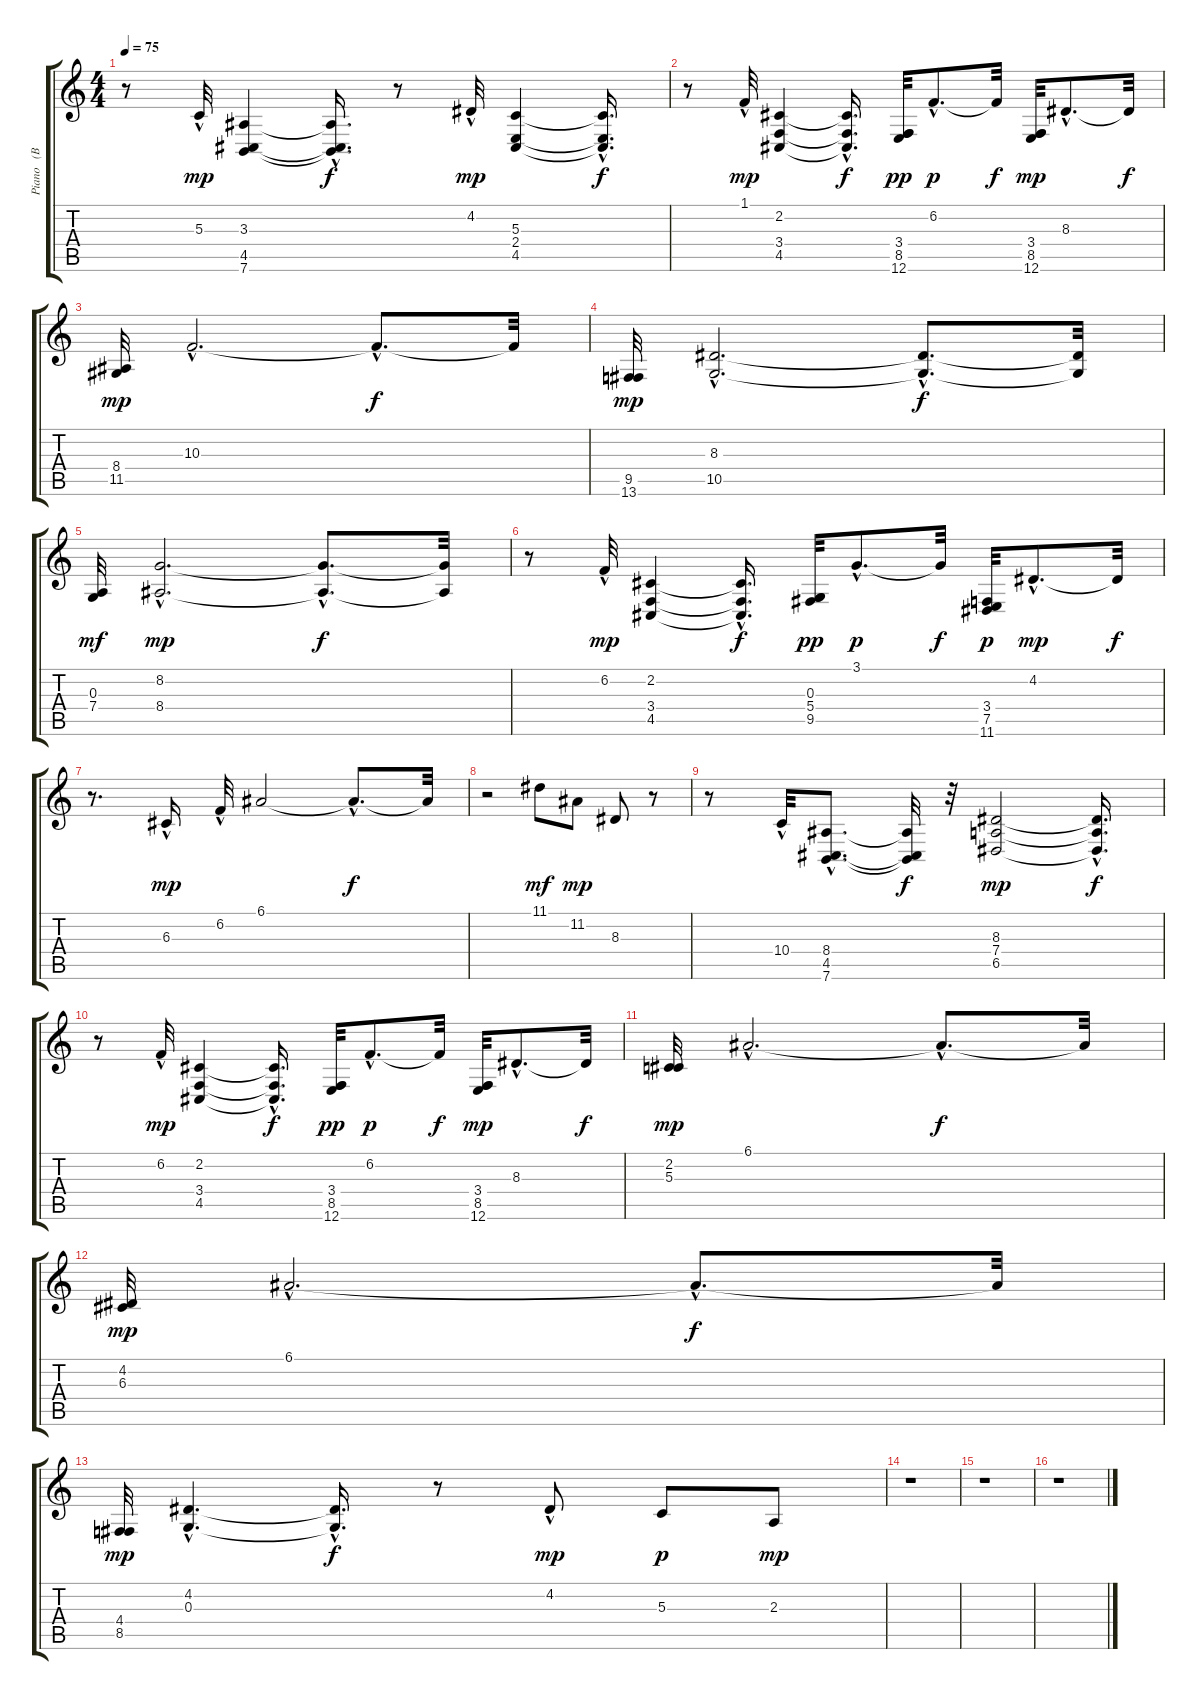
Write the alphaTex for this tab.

\track ("Piano   (BB)" "Piano   (B") {instrument electricpiano1}
\staff {score tabs}
\tuning (E4 B3 G3 D3 A2 E2) {hide}
\ts (4 4)
\tempo 75
\clef g2
\ks c
r.8{dy f} 5.3{hac}.32{dy mp} (3.3 4.5 7.6).4 (3.3{hac t} 4.5{hac t} 7.6{hac t}).16{d dy f} r.8 4.2{hac}.32{dy mp} (5.3 2.4 4.5).4 (5.3{hac t} 2.4{hac t} 4.5{hac t}).16{d dy f} |
r.8 1.1{hac}.32{dy mp} (2.2 3.4 4.5).4 (2.2{hac t} 3.4{hac t} 4.5{hac t}).16{d dy f} (3.4 8.5 12.6).32{dy pp} 6.2{hac}.8{d dy p} 6.2{t}.32{dy f} (3.4 8.5 12.6).32{dy mp} 8.3{hac}.8{d} 8.3{t}.32{dy f} |
(8.4 11.5).32{dy mp} 10.3{hac}.2{d} 10.3{hac t}.8{d dy f} 10.3{t}.32 |
(9.5 13.6).32{dy mp} (8.3{hac} 10.5{hac}).2{d} (8.3{hac t} 10.5{hac t}).8{d dy f} (8.3{t} 10.5{t}).32 |
(0.3 7.4).32{dy mf} (8.2{hac} 8.4{hac}).2{d dy mp} (8.2{hac t} 8.4{hac t}).8{d dy f} (8.2{t} 8.4{t}).32 |
r.8 6.2{hac}.32{dy mp} (2.2 3.4 4.5).4 (2.2{hac t} 3.4{hac t} 4.5{hac t}).16{d dy f} (0.3 5.4 9.5).32{dy pp} 3.1{hac}.8{d dy p} 3.1{t}.32{dy f} (3.4 7.5 11.6).32{dy p} 4.2{hac}.8{d dy mp} 4.2{t}.32{dy f} |
r.8{d} 6.3{hac}.16{dy mp} 6.2{hac}.32 6.1.2 6.1{hac t}.8{d dy f} 6.1{t}.32 |
r.2 11.1.8{dy mf} 11.2.8{dy mp} 8.3.8 r.8 |
r.8 10.4{hac}.32 (8.4{hac} 4.5{hac} 7.6{hac}).8{d} (8.4{t} 4.5{t} 7.6{t}).32{dy f} r.32 (8.3 7.4 6.5).2{dy mp} (8.3{hac t} 7.4{hac t} 6.5{hac t}).16{d dy f} |
r.8 6.2{hac}.32{dy mp} (2.2 3.4 4.5).4 (2.2{hac t} 3.4{hac t} 4.5{hac t}).16{d dy f} (3.4 8.5 12.6).32{dy pp} 6.2{hac}.8{d dy p} 6.2{t}.32{dy f} (3.4 8.5 12.6).32{dy mp} 8.3{hac}.8{d} 8.3{t}.32{dy f} |
(2.2 5.3).32{dy mp} 6.1{hac}.2{d} 6.1{hac t}.8{d dy f} 6.1{t}.32 |
(4.2 6.3).32{dy mp} 6.1{hac}.2{d} 6.1{hac t}.8{d dy f} 6.1{t}.32 |
(4.4 8.5).32{dy mp} (4.2{hac} 0.3{hac}).4{d} (4.2{hac t} 0.3{hac t}).16{d dy f} r.8 4.2{hac}.8{dy mp} 5.3.8{dy p} 2.3.8{dy mp} |
r.1 |
r.1 |
r.1
